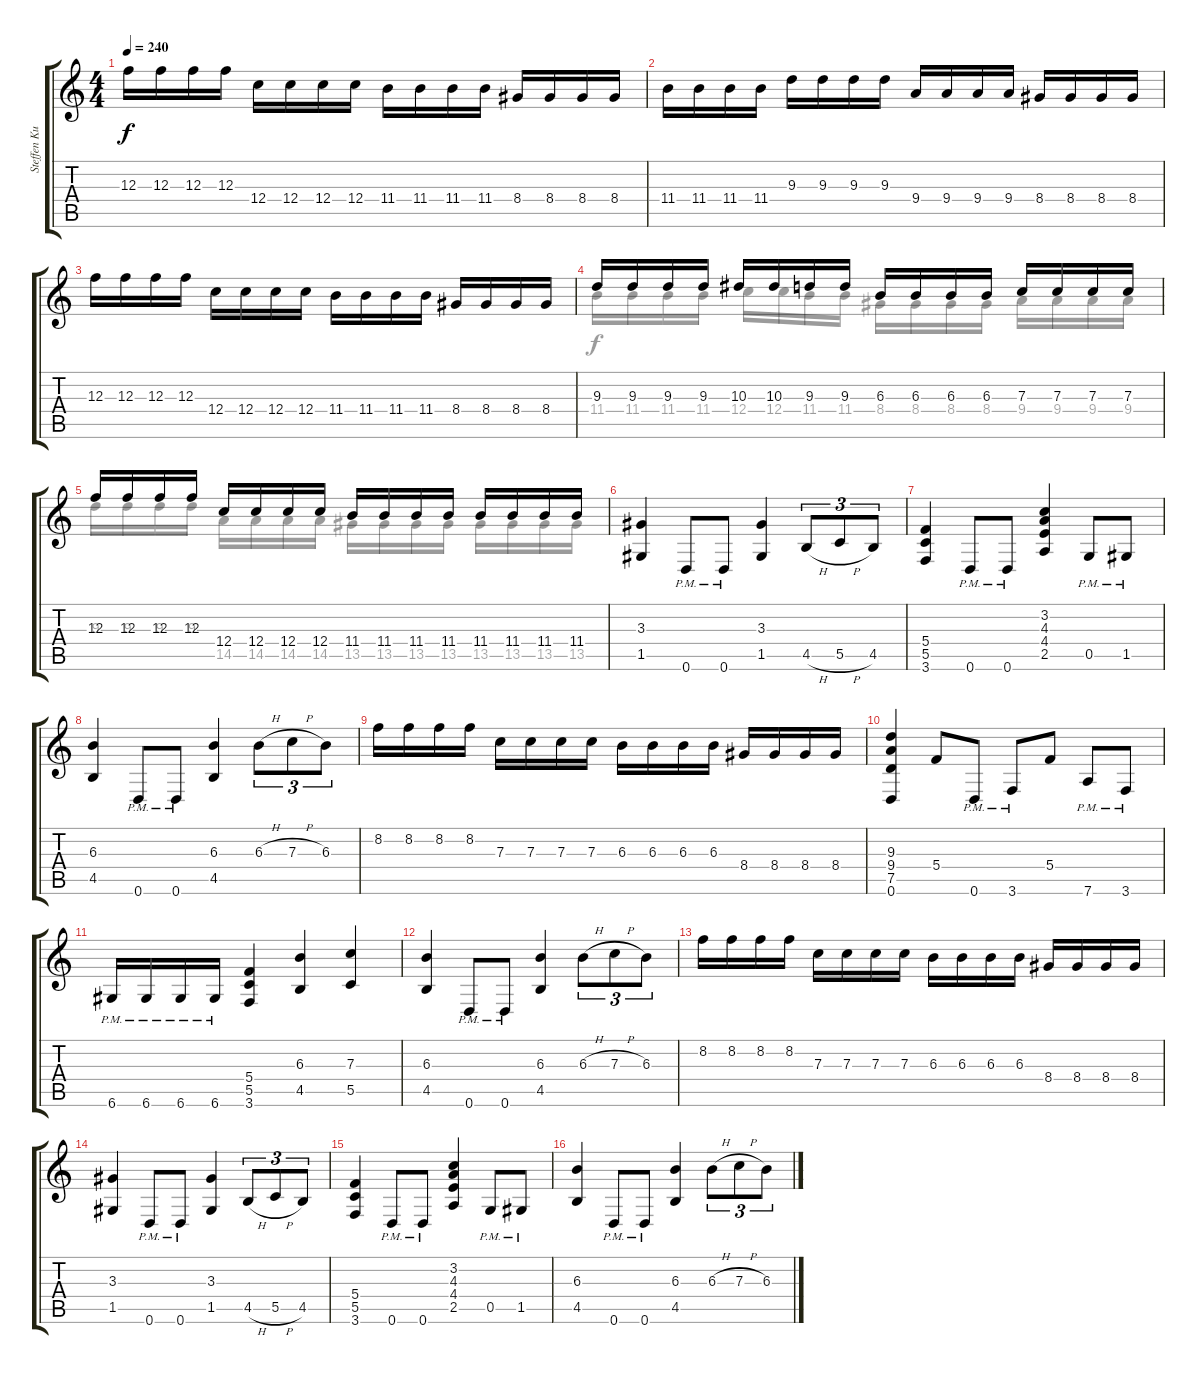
\track ("Steffen Kummerer  - guitar" "Steffen Ku") {instrument distortionguitar}
\staff {score tabs}
\tuning (D4 A3 F3 C3 G2 D2) {hide}
\voice
\ts (4 4)
\tempo 240
\clef g2
\ks c
12.3.16{dy f} 12.3.16 12.3.16 12.3.16 12.4.16 12.4.16 12.4.16 12.4.16 11.4.16 11.4.16 11.4.16 11.4.16 8.4.16 8.4.16 8.4.16 8.4.16 |
11.4.16 11.4.16 11.4.16 11.4.16 9.3.16 9.3.16 9.3.16 9.3.16 9.4.16 9.4.16 9.4.16 9.4.16 8.4.16 8.4.16 8.4.16 8.4.16 |
12.3.16 12.3.16 12.3.16 12.3.16 12.4.16 12.4.16 12.4.16 12.4.16 11.4.16 11.4.16 11.4.16 11.4.16 8.4.16 8.4.16 8.4.16 8.4.16 |
9.3.16 9.3.16 9.3.16 9.3.16 10.3.16 10.3.16 9.3.16 9.3.16 6.3.16 6.3.16 6.3.16 6.3.16 7.3.16 7.3.16 7.3.16 7.3.16 |
12.3.16 12.3.16 12.3.16 12.3.16 12.4.16 12.4.16 12.4.16 12.4.16 11.4.16 11.4.16 11.4.16 11.4.16 11.4.16 11.4.16 11.4.16 11.4.16 |
(3.3 1.5).4 0.6{pm}.8 0.6{pm}.8 (3.3 1.5).4 4.5{h}.8{tu (3 2)} 5.5{h}.8{tu (3 2)} 4.5.8{tu (3 2)} |
(5.4 5.5 3.6).4 0.6{pm}.8 0.6{pm}.8 (3.2 4.3 4.4 2.5).4 0.5{pm}.8 1.5{pm}.8 |
(6.3 4.5).4 0.6{pm}.8 0.6{pm}.8 (6.3 4.5).4 6.3{h}.8{tu (3 2)} 7.3{h}.8{tu (3 2)} 6.3.8{tu (3 2)} |
8.2.16 8.2.16 8.2.16 8.2.16 7.3.16 7.3.16 7.3.16 7.3.16 6.3.16 6.3.16 6.3.16 6.3.16 8.4.16 8.4.16 8.4.16 8.4.16 |
(9.3 9.4 7.5 0.6).4 5.4.8 0.6{pm}.8 3.6{pm}.8 5.4.8 7.6{pm}.8 3.6{pm}.8 |
6.6{pm}.16 6.6{pm}.16 6.6{pm}.16 6.6{pm}.16 (5.4 5.5 3.6).4 (6.3 4.5).4 (7.3 5.5).4 |
(6.3 4.5).4 0.6{pm}.8 0.6{pm}.8 (6.3 4.5).4 6.3{h}.8{tu (3 2)} 7.3{h}.8{tu (3 2)} 6.3.8{tu (3 2)} |
8.2.16 8.2.16 8.2.16 8.2.16 7.3.16 7.3.16 7.3.16 7.3.16 6.3.16 6.3.16 6.3.16 6.3.16 8.4.16 8.4.16 8.4.16 8.4.16 |
(3.3 1.5).4 0.6{pm}.8 0.6{pm}.8 (3.3 1.5).4 4.5{h}.8{tu (3 2)} 5.5{h}.8{tu (3 2)} 4.5.8{tu (3 2)} |
(5.4 5.5 3.6).4 0.6{pm}.8 0.6{pm}.8 (3.2 4.3 4.4 2.5).4 0.5{pm}.8 1.5{pm}.8 |
(6.3 4.5).4 0.6{pm}.8 0.6{pm}.8 (6.3 4.5).4 6.3{h}.8{tu (3 2)} 7.3{h}.8{tu (3 2)} 6.3.8{tu (3 2)}
\voice
\clef g2
\ottava regular
\simile none
\ks c
|
|
|
11.4.16 11.4.16 11.4.16 11.4.16 12.4.16 12.4.16 11.4.16 11.4.16 8.4.16 8.4.16 8.4.16 8.4.16 9.4.16 9.4.16 9.4.16 9.4.16 |
9.3.16 9.3.16 9.3.16 9.3.16 14.5.16 14.5.16 14.5.16 14.5.16 13.5.16 13.5.16 13.5.16 13.5.16 13.5.16 13.5.16 13.5.16 13.5.16 |
|
|
|
|
|
|
|
|
|
|
